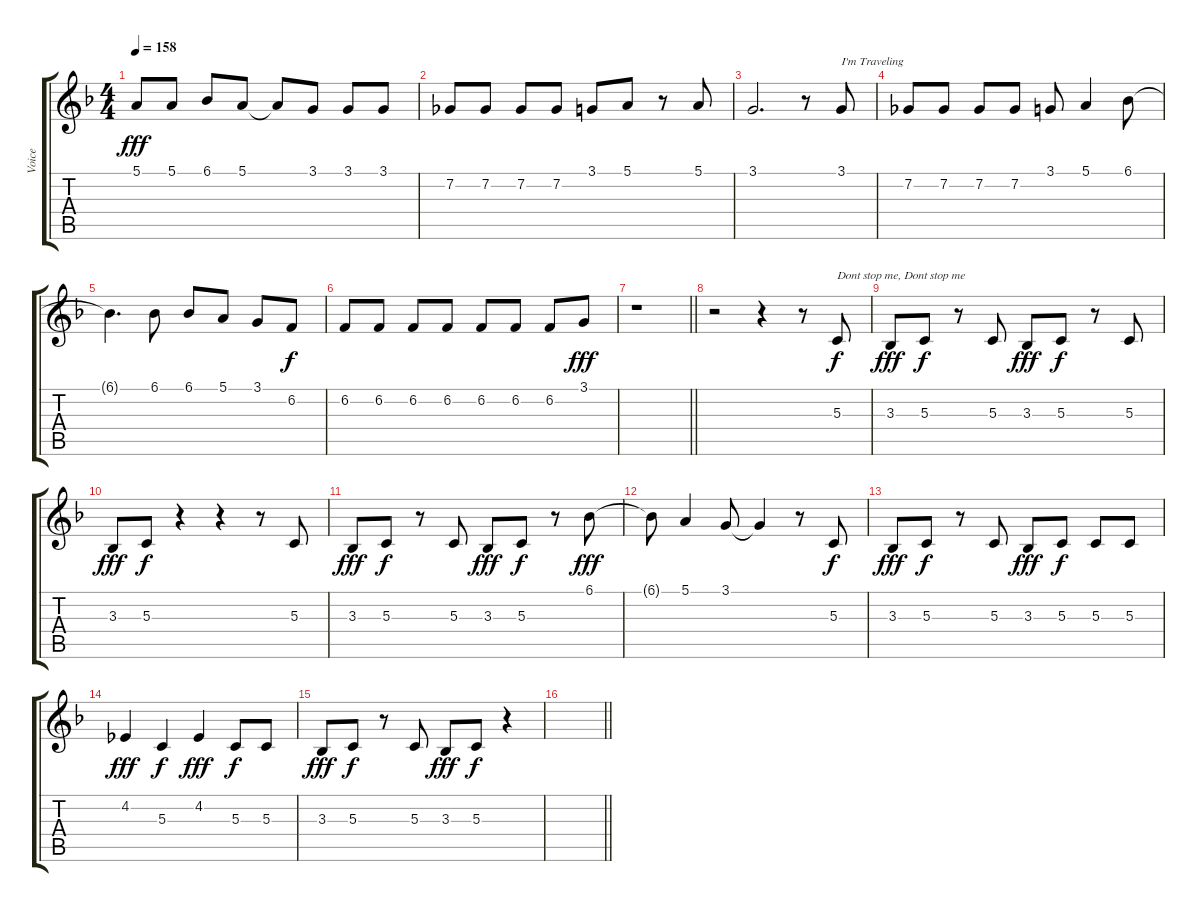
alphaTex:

\track ("Voice" "Voice") {instrument violin}
\staff {score tabs}
\tuning (E4 B3 G3 D3 A2 E2) {hide}
\ts (4 4)
\tempo 158
\clef g2
\ks f
5.1.8{dy fff} 5.1.8 6.1.8 5.1.8 5.1{t}.8 3.1.8 3.1.8 3.1.8 |
7.2.8 7.2.8 7.2.8 7.2.8 3.1.8 5.1.8 r.8 5.1.8 |
3.1.2{d} r.8 3.1.8{txt "I'm Traveling"} |
7.2.8 7.2.8 7.2.8 7.2.8 3.1.8 5.1.4 6.1.8 |
6.1{t}.4{d} 6.1.8 6.1.8 5.1.8 3.1.8 6.2.8{dy f} |
6.2.8 6.2.8 6.2.8 6.2.8 6.2.8 6.2.8 6.2.8 3.1.8{dy fff} |
\barLineRight lightlight
r.1 |
\section ("" "")
r.2 r.4 r.8 5.3.8{txt "Dont stop me, Dont stop me" dy f} |
3.3.8{dy fff} 5.3.8{dy f} r.8 5.3.8 3.3.8{dy fff} 5.3.8{dy f} r.8 5.3.8 |
3.3.8{dy fff} 5.3.8{dy f} r.4 r.4 r.8 5.3.8 |
3.3.8{dy fff} 5.3.8{dy f} r.8 5.3.8 3.3.8{dy fff} 5.3.8{dy f} r.8 6.1.8{dy fff} |
6.1{t}.8 5.1.4 3.1.8 3.1{t}.4 r.8 5.3.8{dy f} |
3.3.8{dy fff} 5.3.8{dy f} r.8 5.3.8 3.3.8{dy fff} 5.3.8{dy f} 5.3.8 5.3.8 |
4.2.4{dy fff} 5.3.4{dy f} 4.2.4{dy fff} 5.3.8{dy f} 5.3.8 |
3.3.8{dy fff} 5.3.8{dy f} r.8 5.3.8 3.3.8{dy fff} 5.3.8{dy f} r.4 |
\barLineRight lightlight
